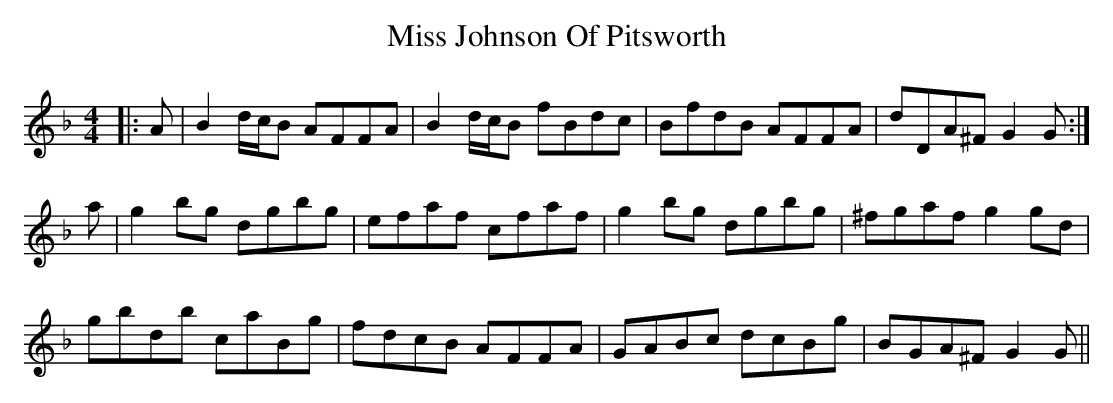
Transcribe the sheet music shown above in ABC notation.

X:1
T: Miss Johnson Of Pitsworth
M: 4/4
L: 1/8
K: Gdor
|:A|B2d/c/B AFFA|B2d/c/B fBdc|BfdB AFFA|dDA^FG2G:|
a|g2bg dgbg|efaf cfaf|g2bg dgbg|^fgaf g2gd|
gbdb caBg|fdcB AFFA|GABc dcBg|BGA^F G2G||
